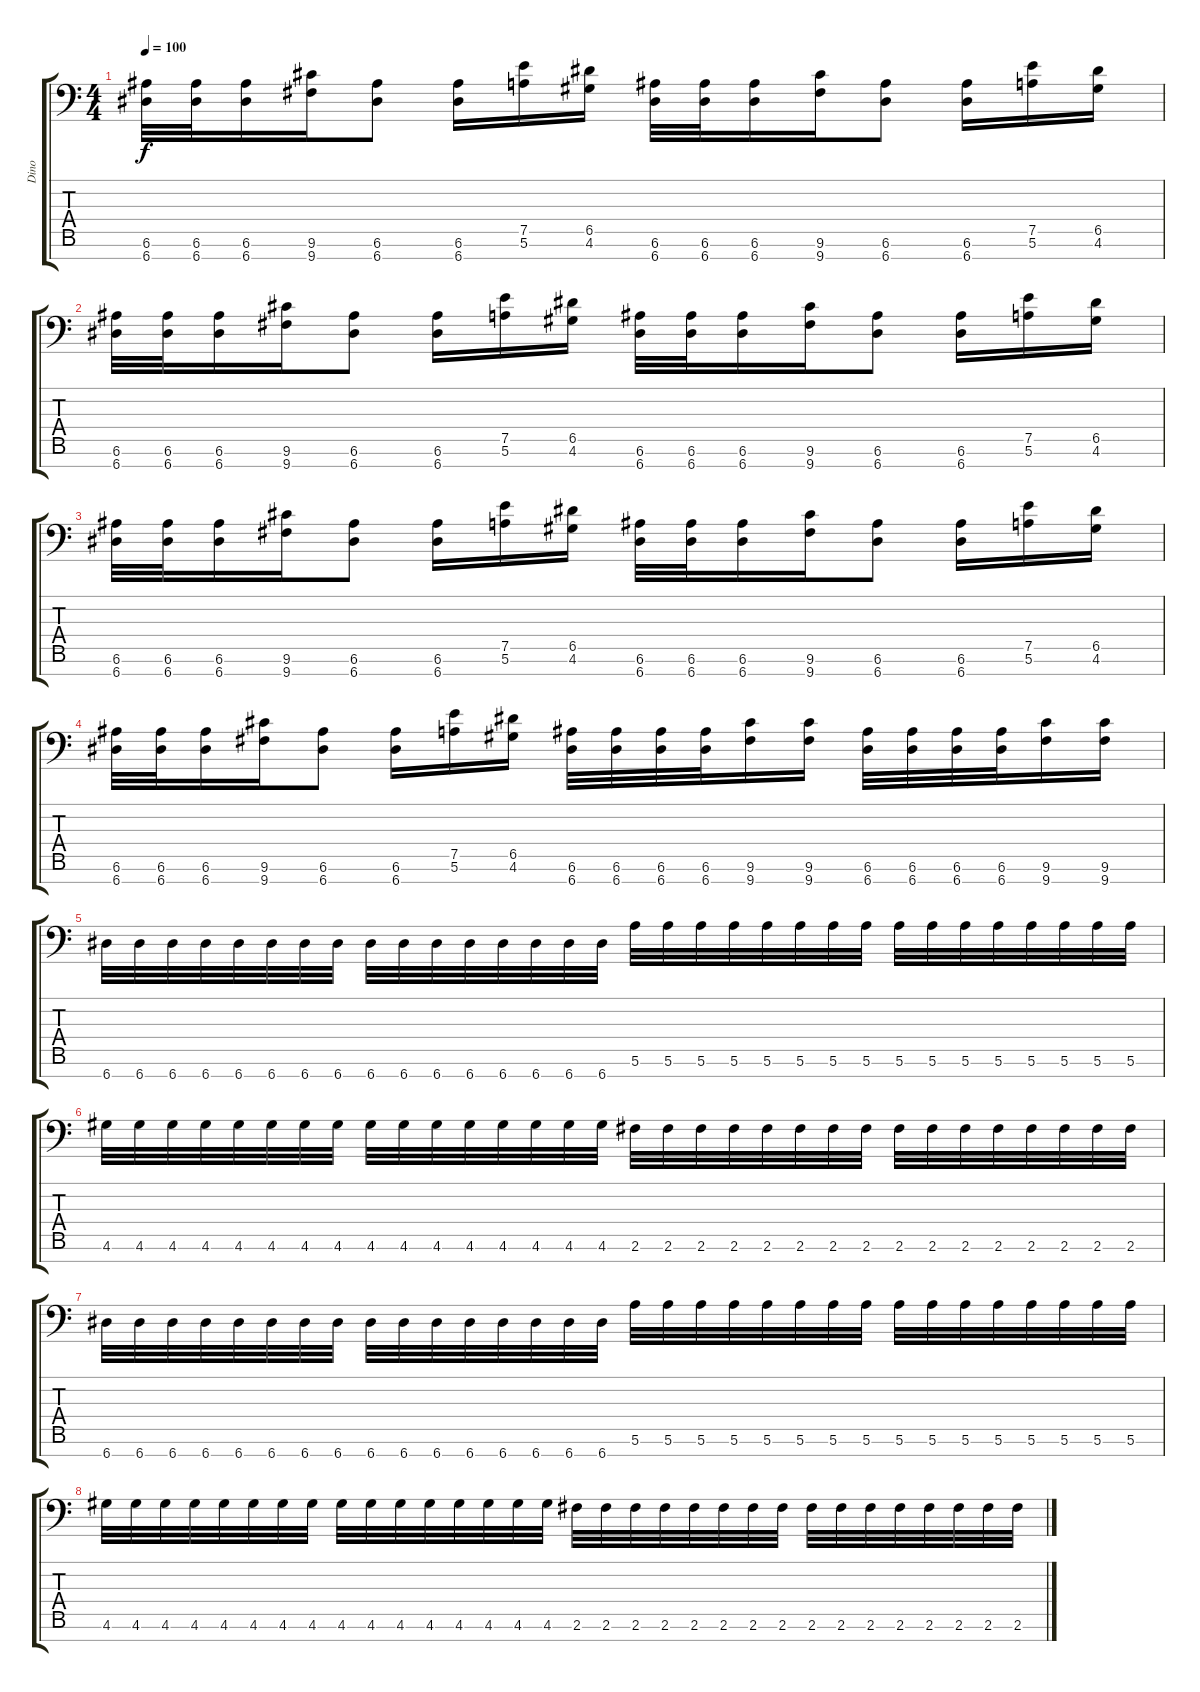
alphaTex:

\track ("Dino" "Dino") {instrument distortionguitar}
\staff {score tabs}
\tuning (E4 B3 G3 D3 A2 E2 A1) {hide}
\ts (4 4)
\tempo 100
\clef f4
\ks c
(6.6 6.7).32{dy f} (6.6 6.7).32 (6.6 6.7).16 (9.6 9.7).16 (6.6 6.7).8 (6.6 6.7).16 (7.5 5.6).16 (6.5 4.6).16 (6.6 6.7).32 (6.6 6.7).32 (6.6 6.7).16 (9.6 9.7).16 (6.6 6.7).8 (6.6 6.7).16 (7.5 5.6).16 (6.5 4.6).16 |
(6.6 6.7).32 (6.6 6.7).32 (6.6 6.7).16 (9.6 9.7).16 (6.6 6.7).8 (6.6 6.7).16 (7.5 5.6).16 (6.5 4.6).16 (6.6 6.7).32 (6.6 6.7).32 (6.6 6.7).16 (9.6 9.7).16 (6.6 6.7).8 (6.6 6.7).16 (7.5 5.6).16 (6.5 4.6).16 |
(6.6 6.7).32 (6.6 6.7).32 (6.6 6.7).16 (9.6 9.7).16 (6.6 6.7).8 (6.6 6.7).16 (7.5 5.6).16 (6.5 4.6).16 (6.6 6.7).32 (6.6 6.7).32 (6.6 6.7).16 (9.6 9.7).16 (6.6 6.7).8 (6.6 6.7).16 (7.5 5.6).16 (6.5 4.6).16 |
(6.6 6.7).32 (6.6 6.7).32 (6.6 6.7).16 (9.6 9.7).16 (6.6 6.7).8 (6.6 6.7).16 (7.5 5.6).16 (6.5 4.6).16 (6.6 6.7).32 (6.6 6.7).32 (6.6 6.7).32 (6.6 6.7).32 (9.6 9.7).16 (9.6 9.7).16 (6.6 6.7).32 (6.6 6.7).32 (6.6 6.7).32 (6.6 6.7).32 (9.6 9.7).16 (9.6 9.7).16 |
6.7.32 6.7.32 6.7.32 6.7.32 6.7.32 6.7.32 6.7.32 6.7.32 6.7.32 6.7.32 6.7.32 6.7.32 6.7.32 6.7.32 6.7.32 6.7.32 5.6.32 5.6.32 5.6.32 5.6.32 5.6.32 5.6.32 5.6.32 5.6.32 5.6.32 5.6.32 5.6.32 5.6.32 5.6.32 5.6.32 5.6.32 5.6.32 |
4.6.32 4.6.32 4.6.32 4.6.32 4.6.32 4.6.32 4.6.32 4.6.32 4.6.32 4.6.32 4.6.32 4.6.32 4.6.32 4.6.32 4.6.32 4.6.32 2.6.32 2.6.32 2.6.32 2.6.32 2.6.32 2.6.32 2.6.32 2.6.32 2.6.32 2.6.32 2.6.32 2.6.32 2.6.32 2.6.32 2.6.32 2.6.32 |
6.7.32 6.7.32 6.7.32 6.7.32 6.7.32 6.7.32 6.7.32 6.7.32 6.7.32 6.7.32 6.7.32 6.7.32 6.7.32 6.7.32 6.7.32 6.7.32 5.6.32 5.6.32 5.6.32 5.6.32 5.6.32 5.6.32 5.6.32 5.6.32 5.6.32 5.6.32 5.6.32 5.6.32 5.6.32 5.6.32 5.6.32 5.6.32 |
4.6.32 4.6.32 4.6.32 4.6.32 4.6.32 4.6.32 4.6.32 4.6.32 4.6.32 4.6.32 4.6.32 4.6.32 4.6.32 4.6.32 4.6.32 4.6.32 2.6.32 2.6.32 2.6.32 2.6.32 2.6.32 2.6.32 2.6.32 2.6.32 2.6.32 2.6.32 2.6.32 2.6.32 2.6.32 2.6.32 2.6.32 2.6.32
